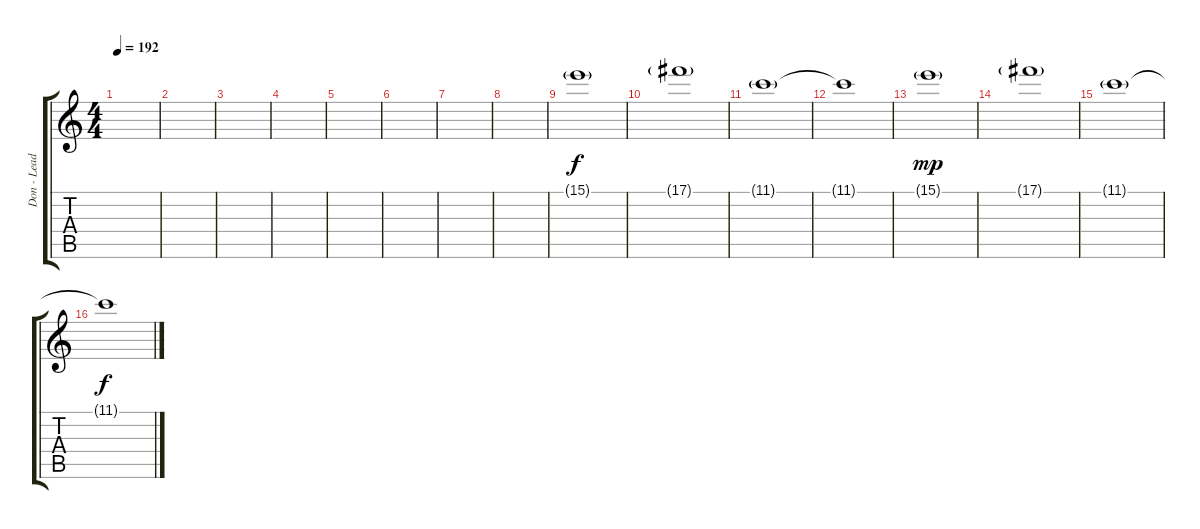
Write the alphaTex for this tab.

\track ("Don - Lead" "Don - Lead") {instrument distortionguitar}
\staff {score tabs}
\tuning (Db4 Ab3 E3 B2 Gb2 B1) {hide}
\ts (4 4)
\tempo 192
\clef g2
\ks c
|
|
|
|
|
|
|
|
15.1{g}.1 |
17.1{g}.1 |
11.1{g}.1 |
11.1{t}.1{dy f} |
15.1{g}.1{dy mp} |
17.1{g}.1 |
11.1{g}.1 |
11.1{t}.1{dy f}
